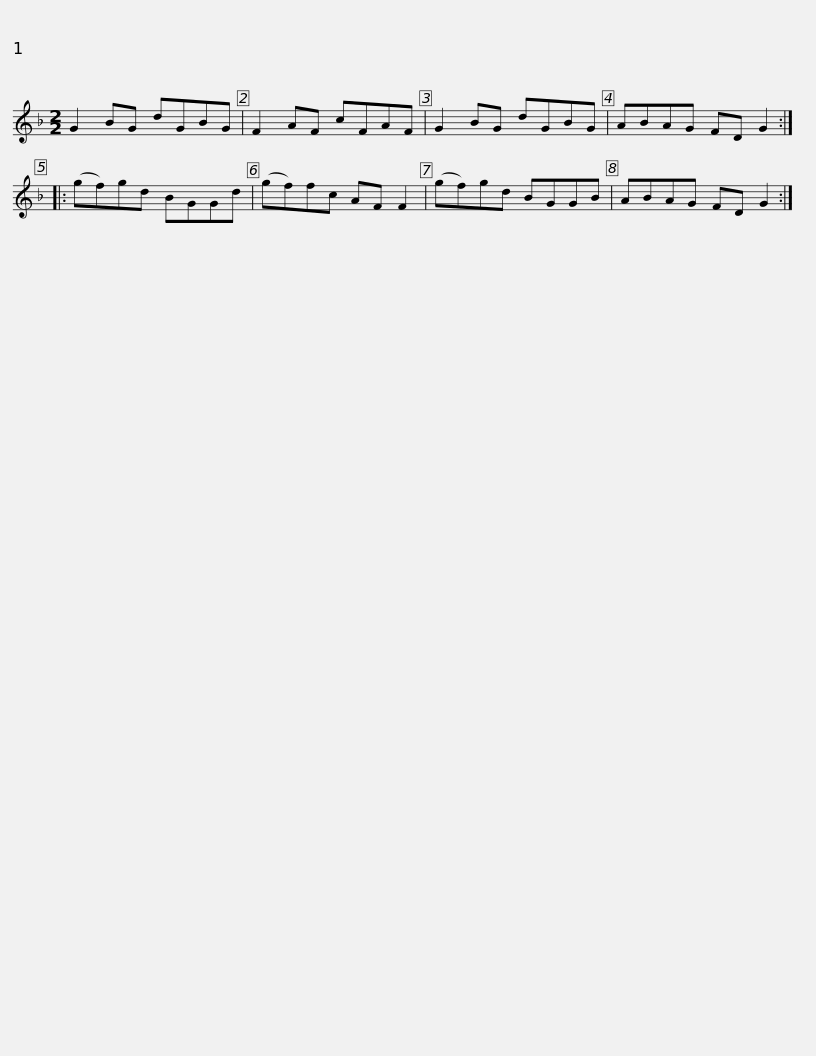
X:1
L:1/8
M:2/2
I:linebreak $
K:F
V:1 treble
V:1
 G2 BG dGBG | F2 AF cFAF | G2 BG dGBG | ABAG FD G2 :: (gf)gd BGGd | %5
 (gf)fc AF F2 |$ (gf)gd BGGB | ABAG FD G2 :| %8
